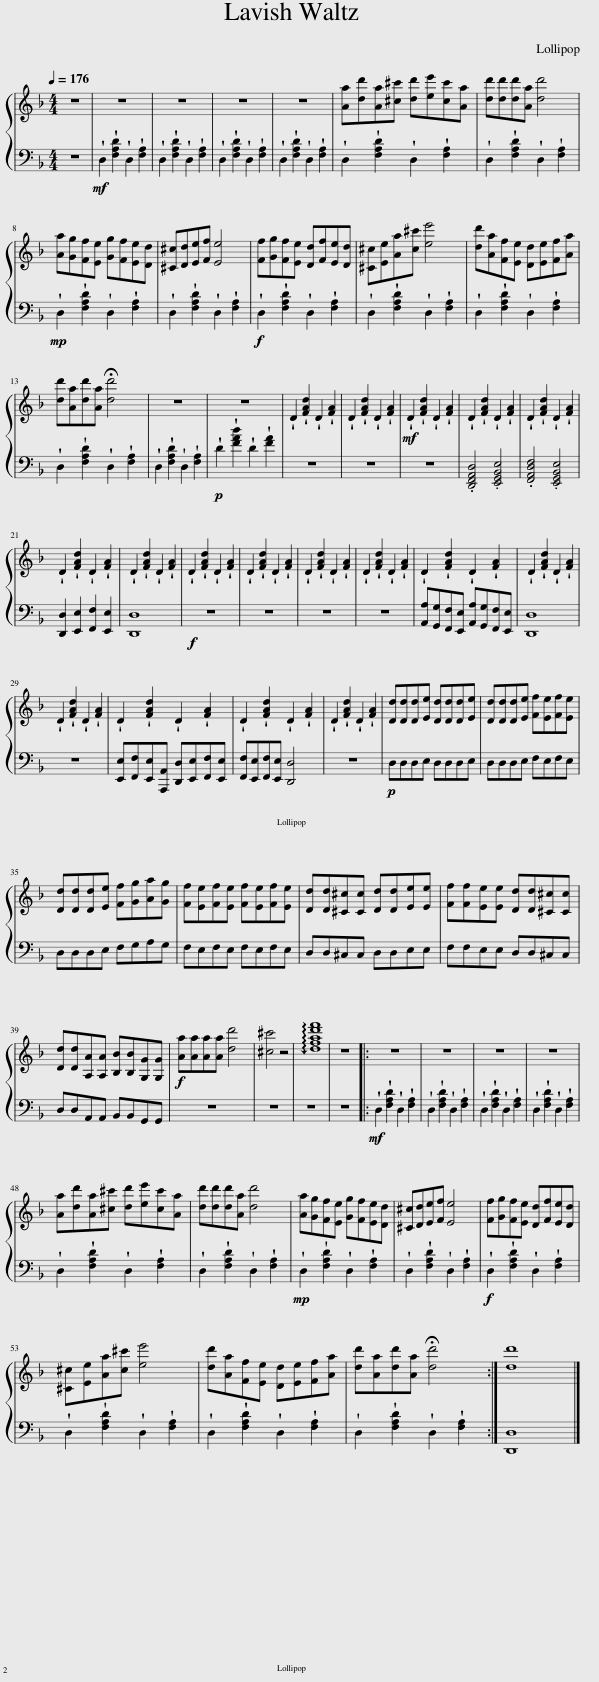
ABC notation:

X:1
%%score { 1 | 2 }
L:1/8
Q:1/4=176
M:4/4
I:linebreak $
K:F
V:1 treble
V:2 bass
V:1
 z8 | z8 | z8 | z8 | z8 | %5
 [Aa][dd'][Aa][^c^c'] [dd'][ee'][cc'][Aa] | [dd'][dd'][dd'][Aa] [dd']4 |$ [Aa][Gg][Ff][Ee] [Gg][Ff][Ee][Dd] | [^C^c][Dd][Ee][Ff] [Ee]4 | [Ff][Gg][Ff][Ee] [Dd][Ff][Ee][Dd] | %10
 [^C^c][Ee][Aa][c^c'] [ee']4 | [dd'][Aa][Ff][Ee] [Dd][Ee][Ff][Aa] |$ [dd'][Aa][dd'][Aa] !fermata![dd']4 | z8 | z8 | %15
 !wedge!D2 !wedge![FAd]2 !wedge!D2 !wedge![FA]2 | !wedge!D2 !wedge![FAd]2 !wedge!D2 !wedge![FA]2 |!mf! !wedge!D2 !wedge![FAd]2 !wedge!D2 !wedge![FA]2 | !wedge!D2 !wedge![FAd]2 !wedge!D2 !wedge![FA]2 | !wedge!D2 !wedge![FAd]2 !wedge!D2 !wedge![FA]2 |$ %20
 !wedge!D2 !wedge![FAd]2 !wedge!D2 !wedge![FA]2 | !wedge!D2 !wedge![FAd]2 !wedge!D2 !wedge![FA]2 | !wedge!D2 !wedge![FAd]2 !wedge!D2 !wedge![FA]2 | !wedge!D2 !wedge![FAd]2 !wedge!D2 !wedge![FA]2 | !wedge!D2 !wedge![FAd]2 !wedge!D2 !wedge![FA]2 | %25
 !wedge!D2 !wedge![FAd]2 !wedge!D2 !wedge![FA]2 | !wedge!D2 !wedge![FAd]2 !wedge!D2 !wedge![FA]2 | !wedge!D2 !wedge![FAd]2 !wedge!D2 !wedge![FA]2 |$ !wedge!D2 !wedge![FAd]2 !wedge!D2 !wedge![FA]2 | !wedge!D2 !wedge![FAd]2 !wedge!D2 !wedge![FA]2 | %30
 !wedge!D2 !wedge![FAd]2 !wedge!D2 !wedge![FA]2 | !wedge!D2 !wedge![FAd]2 !wedge!D2 !wedge![FA]2 | [Dd][Dd][Dd][Ee] [Dd][Dd][Dd][Ee] | [Dd][Dd][Dd][Ee] [Ff][Ee][Ff][Ee] |$ [Dd][Dd][Dd][Ee] [Ff][Gg][Aa][Gg] | %35
 [Ff][Ee][Ff][Ee] [Ff][Ee][Ff][Ee] | [Dd][Dd][^C^c][Cc] [Dd][Dd][Ee][Ee] | [Ff][Ff][Ee][Ee] [Dd][Dd][^C^c][Cc] |$ [Dd][Dd][A,A][A,A] [B,B][B,B][G,G][G,G] |!f! [Aa][Aa][Aa][Aa] [dd']4 | %40
 [^c^c']4 z4 | !arpeggio![dfad'f']8 | z8 |: z8 | z8 | %45
 z8 | z8 |$ [Aa][dd'][Aa][^c^c'] [dd'][ee'][cc'][Aa] | [dd'][dd'][dd'][Aa] [dd']4 | [Aa][Gg][Ff][Ee] [Gg][Ff][Ee][Dd] | %50
 [^C^c][Dd][Ee][Ff] [Ee]4 | [Ff][Gg][Ff][Ee] [Dd][Ff][Ee][Dd] |$ [^C^c][Ee][Aa][c^c'] [ee']4 | [dd'][Aa][Ff][Ee] [Dd][Ee][Ff][Aa] | [dd'][Aa][dd'][Aa] !fermata![dd']4 :| %55
 [dd']8 |] %56
V:2
 z8 |!mf! !wedge!D,2 !wedge![F,A,D]2 !wedge!D,2 !wedge![F,A,]2 | !wedge!D,2 !wedge![F,A,D]2 !wedge!D,2 !wedge![F,A,]2 | !wedge!D,2 !wedge![F,A,D]2 !wedge!D,2 !wedge![F,A,]2 | !wedge!D,2 !wedge![F,A,D]2 !wedge!D,2 !wedge![F,A,]2 | %5
 !wedge!D,2 !wedge![F,A,D]2 !wedge!D,2 !wedge![F,A,]2 | !wedge!D,2 !wedge![F,A,D]2 !wedge!D,2 !wedge![F,A,]2 |$!mp! !wedge!D,2 !wedge![F,A,D]2 !wedge!D,2 !wedge![F,A,]2 | !wedge!D,2 !wedge![F,A,D]2 !wedge!D,2 !wedge![F,A,]2 |!f! !wedge!D,2 !wedge![F,A,D]2 !wedge!D,2 !wedge![F,A,]2 | %10
 !wedge!D,2 !wedge![F,A,D]2 !wedge!D,2 !wedge![F,A,]2 | !wedge!D,2 !wedge![F,A,D]2 !wedge!D,2 !wedge![F,A,]2 |$ !wedge!D,2 !wedge![F,A,D]2 !wedge!D,2 !wedge![F,A,]2 | !wedge!D,2 !wedge![F,A,D]2 !wedge!D,2 !wedge![F,A,]2 |!p! !wedge!D2 !wedge![FAd]2 !wedge!D2 !wedge![FA]2 | %15
 z8 | z8 | z8 | .[D,,F,,A,,D,]4 .[E,,G,,B,,E,]4 | .[F,,A,,D,F,]4 .[E,,G,,B,,E,]4 |$ %20
 [D,,D,]2 [E,,E,]2 [F,,F,]2 [E,,E,]2 | [D,,D,]8 |!f! z8 | z8 | z8 | %25
 z8 | [A,,A,][G,,G,][F,,F,][E,,E,] [A,,A,][G,,G,][F,,F,][E,,E,] | [D,,D,]8 |$ z8 | [E,,E,][F,,F,][E,,E,][A,,,A,,] [D,,D,][E,,E,][F,,F,][E,,E,] | %30
 [F,,F,][E,,E,][F,,F,][E,,E,] [D,,D,]4 | z8 |!p! D,D,D,E, D,D,D,E, | D,D,D,E, F,E,F,E, |$ D,D,D,E, F,G,A,G, | %35
 F,E,F,E, F,E,F,E, | D,D,^C,C, D,D,E,E, | F,F,E,E, D,D,^C,C, |$ D,D,A,,A,, B,,B,,G,,G,, | z8 | %40
 z8 | z8 | z8 |:!mf! !wedge!D,2 !wedge![F,A,D]2 !wedge!D,2 !wedge![F,A,]2 | !wedge!D,2 !wedge![F,A,D]2 !wedge!D,2 !wedge![F,A,]2 | %45
 !wedge!D,2 !wedge![F,A,D]2 !wedge!D,2 !wedge![F,A,]2 | !wedge!D,2 !wedge![F,A,D]2 !wedge!D,2 !wedge![F,A,]2 |$ !wedge!D,2 !wedge![F,A,D]2 !wedge!D,2 !wedge![F,A,]2 | !wedge!D,2 !wedge![F,A,D]2 !wedge!D,2 !wedge![F,A,]2 |!mp! !wedge!D,2 !wedge![F,A,D]2 !wedge!D,2 !wedge![F,A,]2 | %50
 !wedge!D,2 !wedge![F,A,D]2 !wedge!D,2 !wedge![F,A,]2 |!f! !wedge!D,2 !wedge![F,A,D]2 !wedge!D,2 !wedge![F,A,]2 |$ !wedge!D,2 !wedge![F,A,D]2 !wedge!D,2 !wedge![F,A,]2 | !wedge!D,2 !wedge![F,A,D]2 !wedge!D,2 !wedge![F,A,]2 | !wedge!D,2 !wedge![F,A,D]2 !wedge!D,2 !wedge![F,A,]2 :| %55
 [D,,D,]8 |] %56
